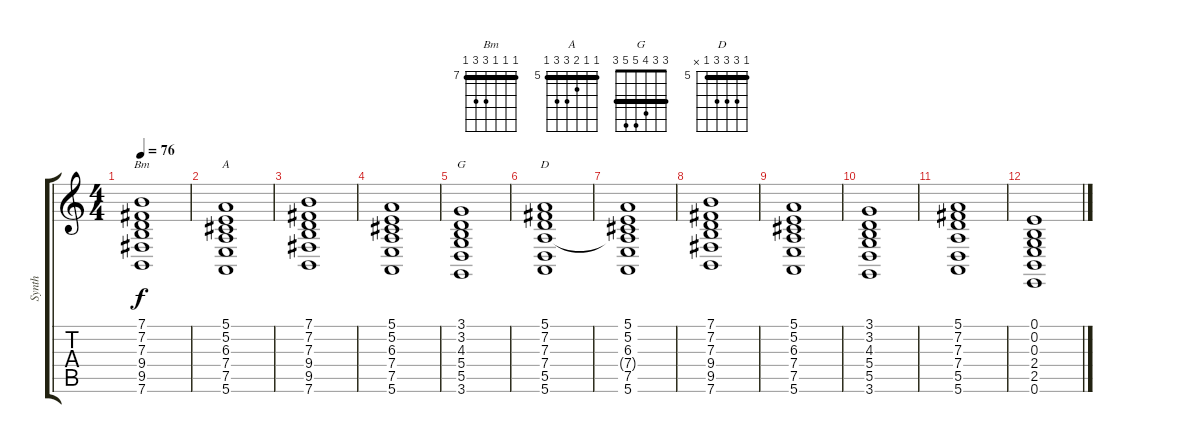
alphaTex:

\track ("Synth" "Synth") {instrument pad1newage}
\staff {score tabs}
\tuning (E4 B3 G3 D3 A2 E2) {hide}
\chord ("Bm" 7 7 7 9 9 7) {firstfret 7 barre 7}
\chord ("A" 5 5 6 7 7 5) {firstfret 5 barre 5}
\chord ("G" 3 3 4 5 5 3) {barre 3}
\chord ("D" 5 7 7 7 5 x) {firstfret 5 barre 5}
\ts (4 4)
\tempo 76
\clef g2
\ks c
(7.1 7.2 7.3 9.4 9.5 7.6).1{ch "Bm" dy f} |
(5.1 5.2 6.3 7.4 7.5 5.6).1{ch "A"} |
(7.1 7.2 7.3 9.4 9.5 7.6).1 |
(5.1 5.2 6.3 7.4 7.5 5.6).1 |
(3.1 3.2 4.3 5.4 5.5 3.6).1{ch "G"} |
(5.1 7.2 7.3 7.4 5.5 5.6).1{ch "D"} |
(5.1 5.2 6.3 7.4{t} 7.5 5.6).1 |
(7.1 7.2 7.3 9.4 9.5 7.6).1 |
(5.1 5.2 6.3 7.4 7.5 5.6).1 |
(3.1 3.2 4.3 5.4 5.5 3.6).1 |
(5.1 7.2 7.3 7.4 5.5 5.6).1{volume 2} |
(0.1 0.2 0.3 2.4 2.5 0.6).1
